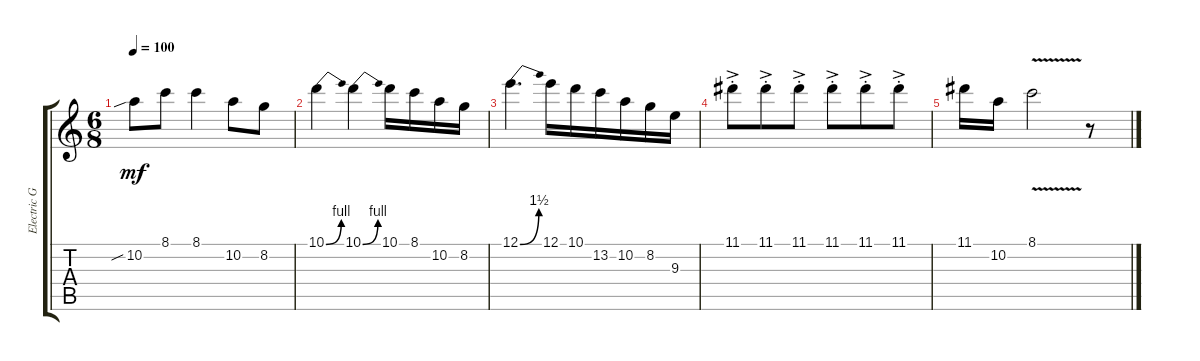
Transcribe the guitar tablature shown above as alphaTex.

\track ("Electric Guitar" "Electric G") {instrument electricguitarclean}
\staff {score tabs}
\tuning (E4 B3 G3 D3 A2 E2) {hide}
\ts (6 8)
\tempo 100
\clef g2
\ks c
10.2{sib}.8{dy mf instrument electricguitarclean} 8.1.8 8.1.4 10.2.8 8.2.8 |
10.1{be (bend 0 0 60 4)}.4 10.1{be (bend 0 0 60 4)}.4 10.1.16 8.1.16 10.2.16 8.2.16 |
12.1{be (bend 0 0 60 6)}.4{d} 12.1.16 10.1.16 13.2.16 10.2.16 8.2.16 9.3.16 |
11.1{ac st}.8 11.1{ac st}.8 11.1{ac st}.8 11.1{ac st}.8 11.1{ac st}.8 11.1{ac st}.8 |
11.1.16 10.2.16 8.1{v}.2 r.8
